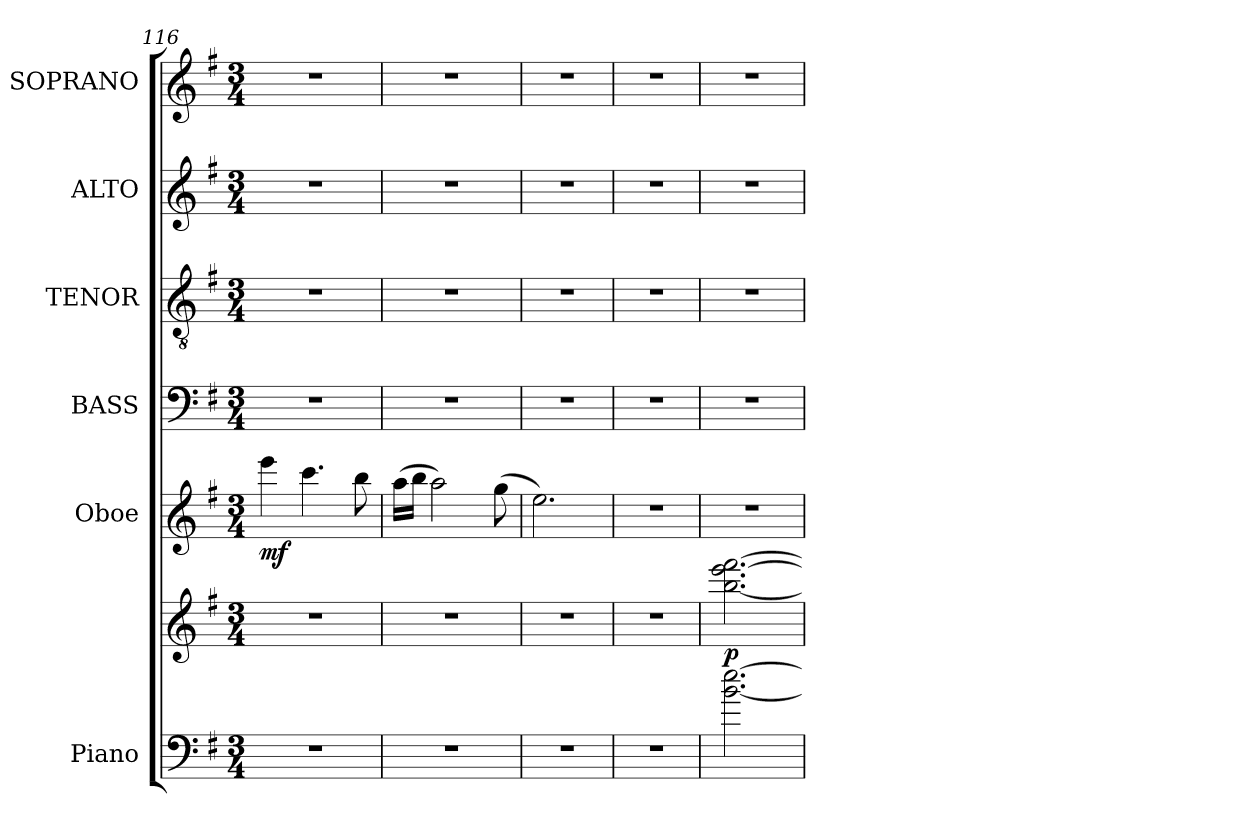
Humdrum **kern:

**kern	**kern	**dynam	**kern	**dynam	**kern	**kern	**kern	**kern
*part6	*part6	*part6	*part5	*part5	*part4	*part3	*part2	*part1
*staff7	*staff6	*staff6/7	*staff5	*staff5	*staff4	*staff3	*staff2	*staff1
*I"Piano	*	*	*I"Oboe	*	*I"BASS	*I"TENOR	*I"ALTO	*I"SOPRANO
*I'Pno.	*	*	*I'Ob.	*	*I'B.	*I'T.	*I'A.	*I'S.
!!LO:PB:g=z
*clefF4	*clefG2	*	*clefG2	*	*clefF4	*clefGv2	*clefG2	*clefG2
*	*	*	*	*	*	*ITrd7c12	*	*
*k[f#]	*k[f#]	*	*k[f#]	*	*k[f#]	*k[f#]	*k[f#]	*k[f#]
*G:	*G:	*	*G:	*	*G:	*G:	*G:	*G:
*M3/4	*M3/4	*	*M3/4	*	*M3/4	*M3/4	*M3/4	*M3/4
*MM80	*MM80	*	*MM80	*	*MM80	*MM80	*MM80	*MM80
=116	=116	=116	=116	=116	=116	=116	=116	=116
!LO:N:vis=1	!LO:N:vis=1	!	!	!	!LO:N:vis=1	!LO:N:vis=1	!LO:N:vis=1	!LO:N:vis=1
2.r	2.r	.	4eeei\	mf	2.r	2.r	2.r	2.r
.	.	.	4.ccci\	.	.	.	.	.
.	.	.	8bbi\	.	.	.	.	.
=117	=117	=117	=117	=117	=117	=117	=117	=117
!LO:N:vis=1	!LO:N:vis=1	!	!	!	!LO:N:vis=1	!LO:N:vis=1	!LO:N:vis=1	!LO:N:vis=1
2.r	2.r	.	(16aai\LL	.	2.r	2.r	2.r	2.r
.	.	.	16bbi\JJ	.	.	.	.	.
.	.	.	2aai\)	.	.	.	.	.
.	.	.	(8ggi\	.	.	.	.	.
=118	=118	=118	=118	=118	=118	=118	=118	=118
!LO:N:vis=1	!LO:N:vis=1	!	!	!	!LO:N:vis=1	!LO:N:vis=1	!LO:N:vis=1	!LO:N:vis=1
2.r	2.r	.	2.eei\)	.	2.r	2.r	2.r	2.r
=119	=119	=119	=119	=119	=119	=119	=119	=119
!LO:N:vis=1	!LO:N:vis=1	!	!LO:N:vis=1	!	!LO:N:vis=1	!LO:N:vis=1	!LO:N:vis=1	!LO:N:vis=1
2.r	2.r	.	2.r	.	2.r	2.r	2.r	2.r
=120	=120	=120	=120	=120	=120	=120	=120	=120
!	!	!	!LO:N:vis=1	!	!LO:N:vis=1	!LO:N:vis=1	!LO:N:vis=1	!LO:N:vis=1
[<2.bi\ [>2.eei	[<2.bbi\ [<2.eeei [>2.fff#i	p	2.r	.	2.r	2.r	2.r	2.r
=	=	=	=	=	=	=	=	=
*-	*-	*-	*-	*-	*-	*-	*-	*-
